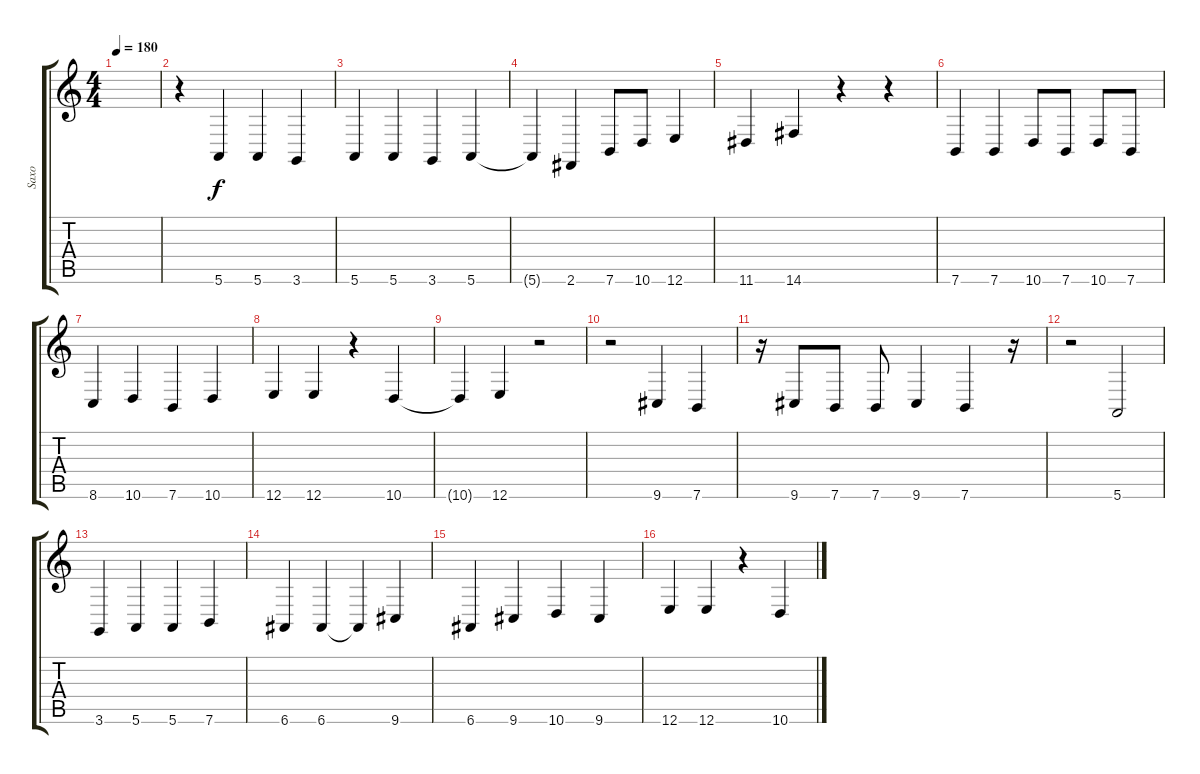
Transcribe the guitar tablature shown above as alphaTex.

\track ("Saxo" "Saxo") {instrument altosax}
\staff {score tabs}
\tuning (E4 B3 G3 D3 A2 E2) {hide}
\ts (4 4)
\tempo 180
\clef g2
\ks c
|
r.4 5.6.4 5.6.4 3.6.4 |
5.6.4 5.6.4 3.6.4 5.6.4 |
5.6{t}.4 2.6.4 7.6.8 10.6.8 12.6.4 |
11.6.4 14.6.4 r.4 r.4 |
7.6.4 7.6.4 10.6.8 7.6.8 10.6.8 7.6.8 |
8.6.4 10.6.4 7.6.4 10.6.4 |
12.6.4 12.6.4 r.4 10.6.4 |
10.6{t}.4 12.6.4 r.2 |
r.2 9.6.4 7.6.4 |
r.16 9.6.8 7.6.8 7.6.8 9.6.4 7.6.4 r.16 |
r.2 5.6.2 |
3.6.4 5.6.4 5.6.4 7.6.4 |
6.6.4 6.6.4 6.6{t}.4 9.6.4 |
6.6.4 9.6.4 10.6.4 9.6.4 |
12.6.4 12.6.4 r.4 10.6.4
